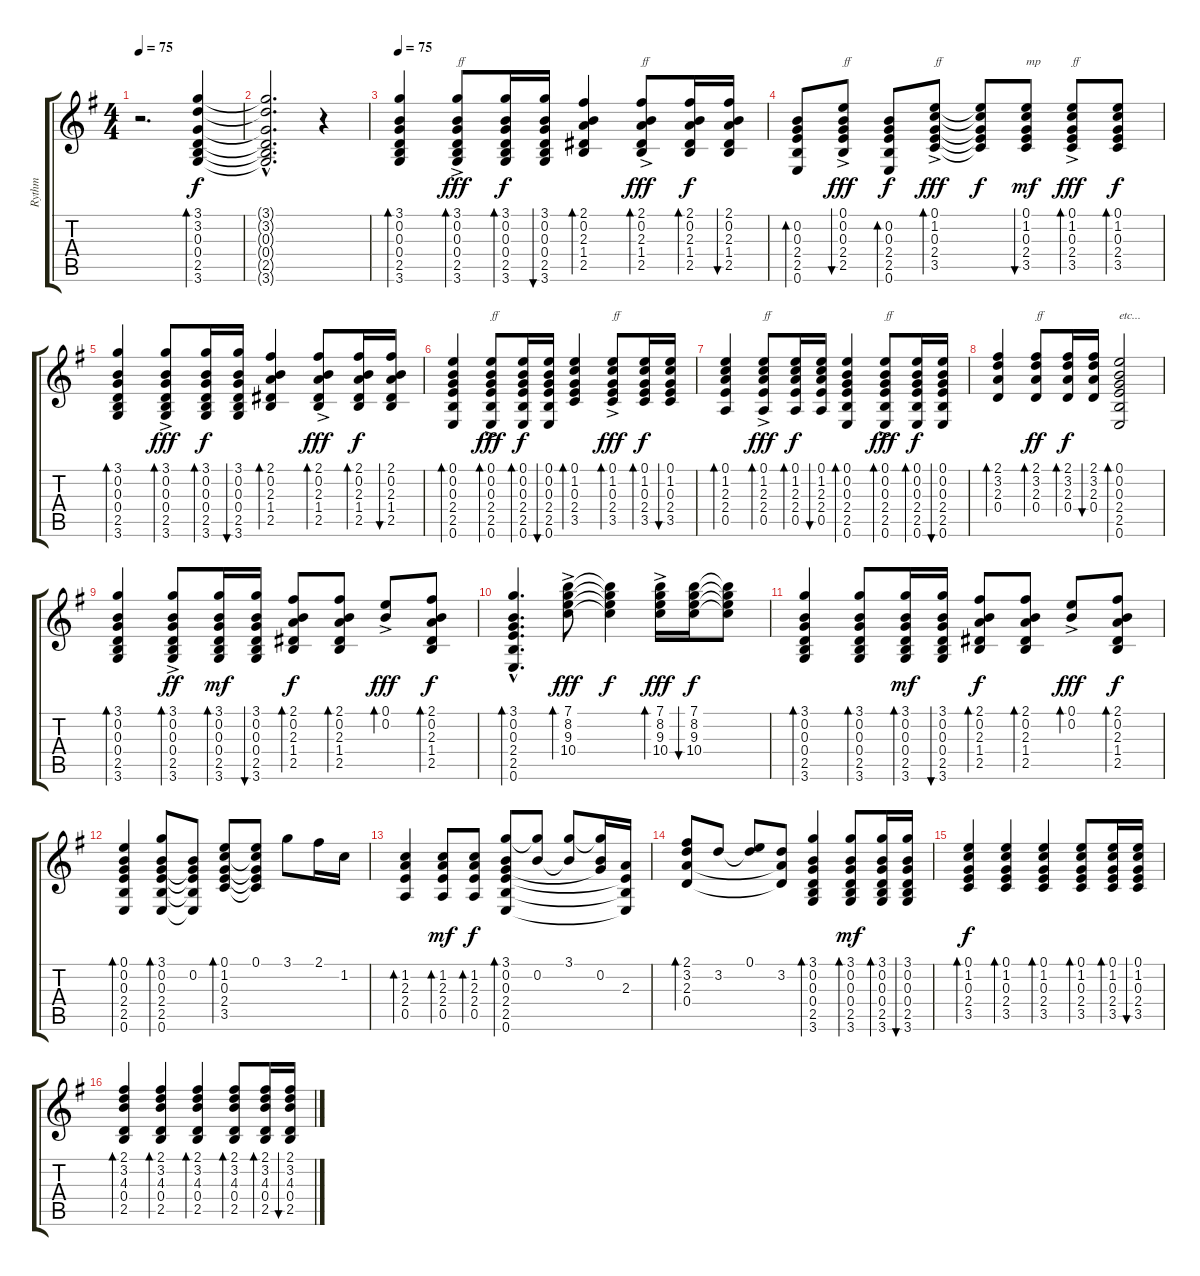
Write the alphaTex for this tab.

\track ("Rythm" "Rythm") {instrument acousticguitarsteel}
\staff {score tabs}
\tuning (E4 B3 G3 D3 A2 E2) {hide}
\ts (4 4)
\tempo 75
\clef g2
\ks g
r.2{d dy f instrument acousticguitarsteel} (3.1 3.2 0.3 0.4 2.5 3.6).4{bd 30 balance 0} |
(3.1{hac t} 3.2{hac t} 0.3{hac t} 0.4{hac t} 2.5{hac t} 3.6{hac t}).2{d} r.4 |
\tempo 75
(3.1 0.2 0.3 0.4 2.5 3.6).4{bd 60 balance 8} (3.1 0.2 0.3 0.4 2.5 3.6{ac}).8{bd 60 txt "ff" dy fff} (3.1 0.2 0.3 0.4 2.5 3.6).16{bd 30 dy f} (3.1 0.2 0.3 0.4 2.5 3.6).16{bu 30} (2.1 0.2 2.3 1.4 2.5).4{bd 60} (2.1 0.2 2.3 1.4 2.5{ac}).8{bd 60 txt "ff" dy fff} (2.1 0.2 2.3 1.4 2.5).16{bd 30 dy f} (2.1 0.2 2.3 1.4 2.5).16{bu 30} |
(0.2 0.3 2.4 2.5 0.6).8{bd 60} (0.1 0.2 0.3 2.4 2.5{ac}).8{bu 60 txt "ff" dy fff} (0.2 0.3 2.4 2.5 0.6).8{bd 60 dy f} (0.1 1.2 0.3 2.4 3.5{ac}).8{bd 60 txt "ff" dy fff} (0.1{t} 1.2{t} 0.3{t} 2.4{t} 3.5{t}).8{dy f} (0.1 1.2 0.3 2.4 3.5).8{bu 60 txt "mp" dy mf} (0.1 1.2 0.3 2.4 3.5{ac}).8{bd 60 txt "ff" dy fff} (0.1 1.2 0.3 2.4 3.5).8{bd 60 dy f} |
(3.1 0.2 0.3 0.4 2.5 3.6).4{bd 60} (3.1 0.2 0.3 0.4 2.5 3.6{ac}).8{bd 60 dy fff} (3.1 0.2 0.3 0.4 2.5 3.6).16{bd 30 dy f} (3.1 0.2 0.3 0.4 2.5 3.6).16{bu 30} (2.1 0.2 2.3 1.4 2.5).4{bd 60} (2.1 0.2 2.3 1.4 2.5{ac}).8{bd 60 dy fff} (2.1 0.2 2.3 1.4 2.5).16{bd 30 dy f} (2.1 0.2 2.3 1.4 2.5).16{bu 30} |
(0.1 0.2 0.3 2.4 2.5 0.6).4{bd 60} (0.1 0.2 0.3 2.4 2.5 0.6{ac}).8{bd 60 txt "ff" dy fff} (0.1 0.2 0.3 2.4 2.5 0.6).16{bd 30 dy f} (0.1 0.2 0.3 2.4 2.5 0.6).16{bu 30} (0.1 1.2 0.3 2.4 3.5).4{bd 60} (0.1 1.2 0.3 2.4 3.5{ac}).8{bd 60 txt "ff" dy fff} (0.1 1.2 0.3 2.4 3.5).16{bd 30 dy f} (0.1 1.2 0.3 2.4 3.5).16{bu 30} |
(0.1 1.2 2.3 2.4 0.5).4{bd 60} (0.1 1.2 2.3 2.4 0.5{ac}).8{bd 60 txt "ff" dy fff} (0.1 1.2 2.3 2.4 0.5).16{bd 30 dy f} (0.1 1.2 2.3 2.4 0.5).16{bu 30} (0.1 0.2 0.3 2.4 2.5 0.6).4{bd 60} (0.1 0.2 0.3 2.4 2.5 0.6{ac}).8{bd 60 txt "ff" dy fff} (0.1 0.2 0.3 2.4 2.5 0.6).16{bd 30 dy f} (0.1 0.2 0.3 2.4 2.5 0.6).16{bu 30} |
(2.1 3.2 2.3 0.4).4{bd 60} (2.1 3.2 2.3 0.4).8{bd 60 txt "ff" dy ff} (2.1 3.2 2.3 0.4).16{bd 30 dy f} (2.1 3.2 2.3 0.4).16{bu 30} (0.1 0.2 0.3 2.4 2.5 0.6).2{bd 60 txt "etc..."} |
(3.1 0.2 0.3 0.4 2.5 3.6).4{bd 60 volume 12} (3.1 0.2 0.3 0.4 2.5 3.6{ac}).8{bd 60 dy ff} (3.1 0.2 0.3 0.4 2.5 3.6).16{bd 30 dy mf} (3.1 0.2 0.3 0.4 2.5 3.6).16{bu 30} (2.1 0.2 2.3 1.4 2.5).8{bd 60 dy f} (2.1 0.2 2.3 1.4 2.5).8{bd 60} (0.1 0.2{ac}).8{bd 60 dy fff} (2.1 0.2 2.3 1.4 2.5).8{bd 60 dy f} |
(3.1{hac} 0.2{hac} 0.3{hac} 2.4{hac} 2.5{hac} 0.6{hac}).4{d bd 60 volume 12} (7.1 8.2 9.3 10.4{ac}).8{bd 60 dy fff} (7.1{t} 8.2{t} 9.3{t} 10.4{t}).4{dy f} (7.1 8.2 9.3 10.4{ac}).16{bd 30 dy fff} (7.1 8.2 9.3 10.4).16{bu 60 dy f} (7.1{t} 8.2{t} 9.3{t} 10.4{t}).8 |
(3.1 0.2 0.3 0.4 2.5 3.6).4{bd 60 volume 12} (3.1 0.2 0.3 0.4 2.5 3.6).8{bd 60} (3.1 0.2 0.3 0.4 2.5 3.6).16{bd 30 dy mf} (3.1 0.2 0.3 0.4 2.5 3.6).16{bu 30} (2.1 0.2 2.3 1.4 2.5).8{bd 60 dy f} (2.1 0.2 2.3 1.4 2.5).8{bd 60} (0.1 0.2{ac}).8{bd 60 dy fff} (2.1 0.2 2.3 1.4 2.5).8{bd 60 dy f} |
(0.1 0.2 0.3 2.4 2.5 0.6).4{bd 60 volume 12} (3.1 0.2 0.3 2.4 2.5 0.6).8{bd 60} (0.2 0.3{t} 2.4{t} 2.5{t} 0.6{t}).8 (0.1 1.2 0.3 2.4 3.5).8{bd 60} (0.1 1.2{t} 0.3{t} 2.4{t} 3.5{t}).8 3.1.8 2.1.16 1.2.16 |
(1.2 2.3 2.4 0.5).4{bd 60 volume 12} (1.2 2.3 2.4 0.5).8{bd 60 dy mf} (1.2 2.3 2.4 0.5).8{bd 60 dy f} (3.1 0.2 0.3 2.4 2.5 0.6).8{bd 60} (3.1{t} 0.2).8 (3.1 0.2{t}).8 (3.1{t} 0.2 0.3{t}).16 (2.3 2.4{t} 2.5{t} 0.6{t}).16 |
(2.1 3.2 2.3 0.4).8{bd 60 volume 12} 3.2.8 (0.1 3.2{t}).8 (3.2 2.3{t} 0.4{t}).8 (3.1 0.2 0.3 0.4 2.5 3.6).4{bd 60} (3.1 0.2 0.3 0.4 2.5 3.6).8{bd 60 dy mf} (3.1 0.2 0.3 0.4 2.5 3.6).16{bd 30} (3.1 0.2 0.3 0.4 2.5 3.6).16{bu 30} |
(0.1 1.2 0.3 2.4 3.5).4{bd 60 dy f volume 9} (0.1 1.2 0.3 2.4 3.5).4{bd 60} (0.1 1.2 0.3 2.4 3.5).4{bd 60} (0.1 1.2 0.3 2.4 3.5).8{bd 60} (0.1 1.2 0.3 2.4 3.5).16{bd 30} (0.1 1.2 0.3 2.4 3.5).16{bu 30} |
(2.1 3.2 4.3 0.4 2.5).4{bd 60} (2.1 3.2 4.3 0.4 2.5).4{bd 60} (2.1 3.2 4.3 0.4 2.5).4{bd 60} (2.1 3.2 4.3 0.4 2.5).8{bd 60} (2.1 3.2 4.3 0.4 2.5).16{bd 30} (2.1 3.2 4.3 0.4 2.5).16{bu 30}
